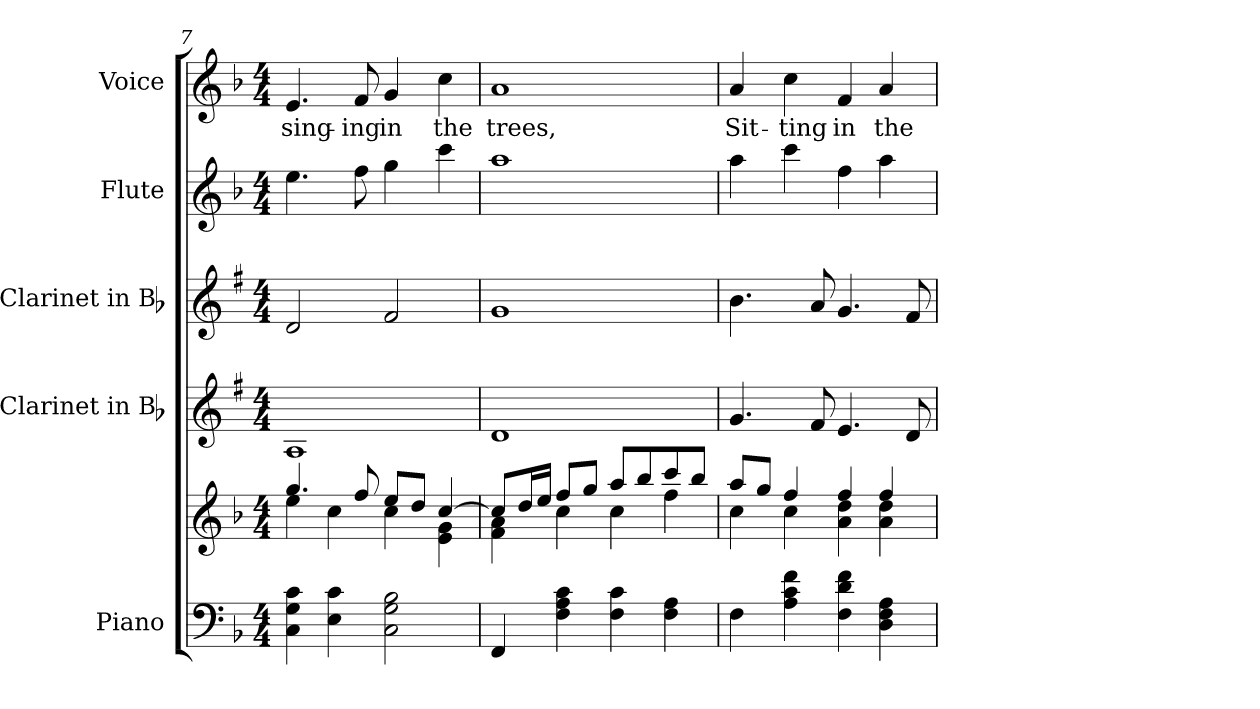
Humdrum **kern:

**kern	**kern	**kern	**kern	**kern	**kern	**text
*part5	*part5	*part4	*part3	*part2	*part1	*part1
*staff6	*staff5	*staff4	*staff3	*staff2	*staff1	*staff1
*I"Piano	*	*I"Clarinet in Bb	*I"Clarinet in Bb	*I"Flute	*I"Voice	*
*I'Pno.	*	*I'Cl.	*I'Cl.	*I'Fl.	*I'Voice	*
!!LO:LB:g=z
*clefF4	*clefG2	*clefG2	*clefG2	*clefG2	*clefG2	*
*	*	*ITrd1c2	*ITrd1c2	*	*	*
*k[b-]	*k[b-]	*k[b-]	*k[b-]	*k[b-]	*k[b-]	*
*F:	*F:	*F:	*F:	*F:	*F:	*
*M4/4	*M4/4	*M4/4	*M4/4	*M4/4	*M4/4	*
=7	=7	=7	=7	=7	=7	=7
*	*^	*	*	*	*	*
!	!	!	!	!	!	!	!LO:LY:b:color=#000000
4Ci\ 4Gi 4ci	4.ggi/	4eei\	1Gi	2ci/	4.eei\	4.ei/	sing-
4Ei\ 4ci	.	4cci\	.	.	.	.	.
!	!	!	!	!	!	!	!LO:LY:b:color=#000000
.	8ffi/	.	.	.	8ffi\	8fi/	-ing
!	!	!	!	!	!	!	!LO:LY:b:color=#000000
2Ci\ 2Gi 2B-i	8eei/L	4cci\	.	2ei/	4ggi\	4gi/	in
.	8ddi/J	.	.	.	.	.	.
!	!	!	!	!	!	!	!LO:LY:b:color=#000000
.	[4cci/	4ei\ 4gi	.	.	4ccci\	4cci\	the
=8	=8	=8	=8	=8	=8	=8	=8
!	!	!	!	!	!	!	!LO:LY:b:color=#000000
4FFi/	8cci/L]	4fi\ 4ai	1ci	1fi	1aai	1ai	trees,
.	16ddi/L	.	.	.	.	.	.
.	16eei/JJ	.	.	.	.	.	.
4Fi\ 4Ai 4ci	8ffi/L	4cci\	.	.	.	.	.
.	8ggi/J	.	.	.	.	.	.
4Fi\ 4ci	8aai/L	4cci\	.	.	.	.	.
.	8bb-i/	.	.	.	.	.	.
4Fi\ 4Ai	8ccci/	4ffi\	.	.	.	.	.
.	8bb-i/J	.	.	.	.	.	.
=9	=9	=9	=9	=9	=9	=9	=9
!	!	!	!	!	!	!	!LO:LY:b:color=#000000
4Fi\	8aai/L	4cci\	4.fi/	4.ai\	4aai\	4ai/	Sit-
.	8ggi/J	.	.	.	.	.	.
!	!	!	!	!	!	!	!LO:LY:b:color=#000000
4Ai\ 4ci 4fi	4ffi/	4cci\	.	.	4ccci\	4cci\	-ting
.	.	.	8ei/	8gi/	.	.	.
!	!	!	!	!	!	!	!LO:LY:b:color=#000000
4Fi\ 4di 4fi	4ffi/	4ai\ 4ddi	4.di/	4.fi/	4ffi\	4fi/	in
!	!	!	!	!	!	!	!LO:LY:b:color=#000000
4Di\ 4Fi 4Ai	4ffi/	4ai\ 4ddi	.	.	4aai\	4ai/	the
.	.	.	8ci/	8ei/	.	.	.
*	*v	*v	*	*	*	*	*
=	=	=	=	=	=	=
*-	*-	*-	*-	*-	*-	*-
